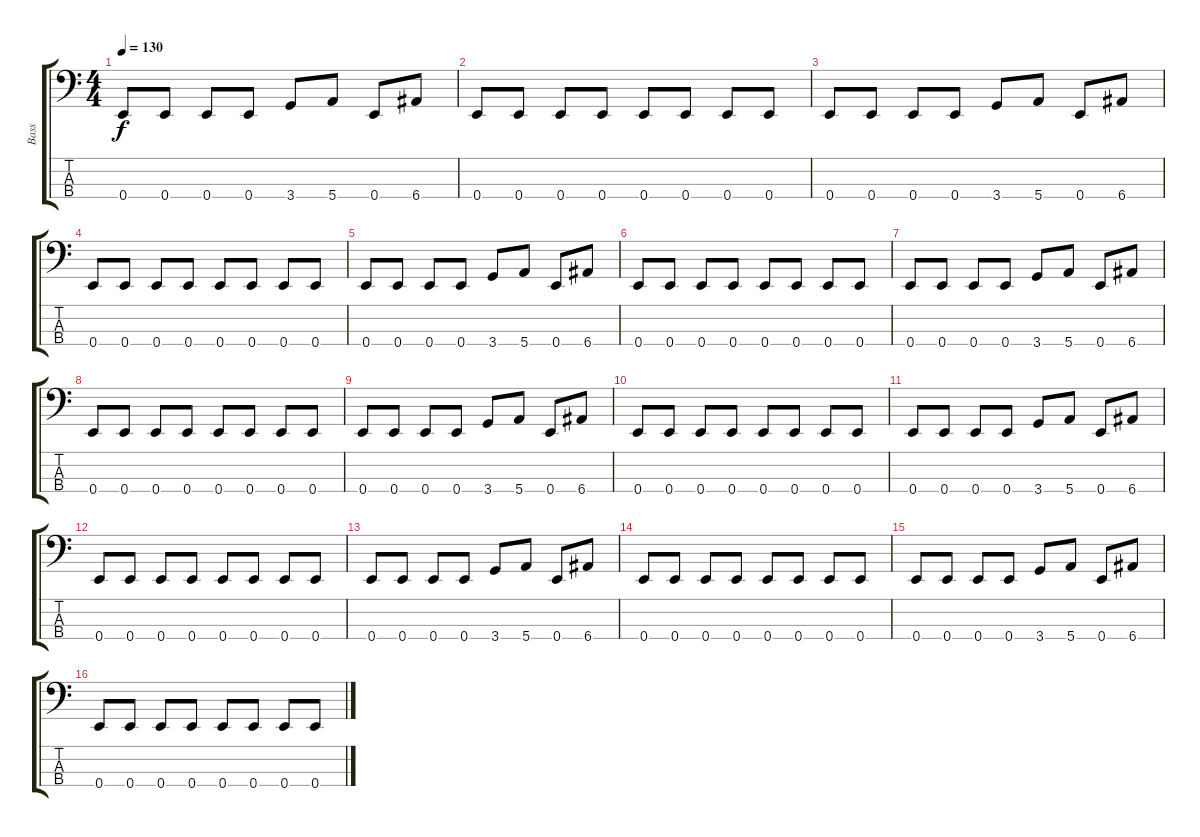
\track ("Bass" "Bass") {instrument electricbassfinger}
\staff {score tabs}
\tuning (G2 D2 A1 E1) {hide}
\ts (4 4)
\tempo 130
\clef f4
\ks c
0.4.8{dy f} 0.4.8 0.4.8 0.4.8 3.4.8 5.4.8 0.4.8 6.4.8 |
0.4.8 0.4.8 0.4.8 0.4.8 0.4.8 0.4.8 0.4.8 0.4.8 |
0.4.8 0.4.8 0.4.8 0.4.8 3.4.8 5.4.8 0.4.8 6.4.8 |
0.4.8 0.4.8 0.4.8 0.4.8 0.4.8 0.4.8 0.4.8 0.4.8 |
0.4.8 0.4.8 0.4.8 0.4.8 3.4.8 5.4.8 0.4.8 6.4.8 |
0.4.8 0.4.8 0.4.8 0.4.8 0.4.8 0.4.8 0.4.8 0.4.8 |
0.4.8 0.4.8 0.4.8 0.4.8 3.4.8 5.4.8 0.4.8 6.4.8 |
0.4.8 0.4.8 0.4.8 0.4.8 0.4.8 0.4.8 0.4.8 0.4.8 |
0.4.8 0.4.8 0.4.8 0.4.8 3.4.8 5.4.8 0.4.8 6.4.8 |
0.4.8 0.4.8 0.4.8 0.4.8 0.4.8 0.4.8 0.4.8 0.4.8 |
0.4.8 0.4.8 0.4.8 0.4.8 3.4.8 5.4.8 0.4.8 6.4.8 |
0.4.8 0.4.8 0.4.8 0.4.8 0.4.8 0.4.8 0.4.8 0.4.8 |
0.4.8 0.4.8 0.4.8 0.4.8 3.4.8 5.4.8 0.4.8 6.4.8 |
0.4.8 0.4.8 0.4.8 0.4.8 0.4.8 0.4.8 0.4.8 0.4.8 |
0.4.8 0.4.8 0.4.8 0.4.8 3.4.8 5.4.8 0.4.8 6.4.8 |
0.4.8 0.4.8 0.4.8 0.4.8 0.4.8 0.4.8 0.4.8 0.4.8
